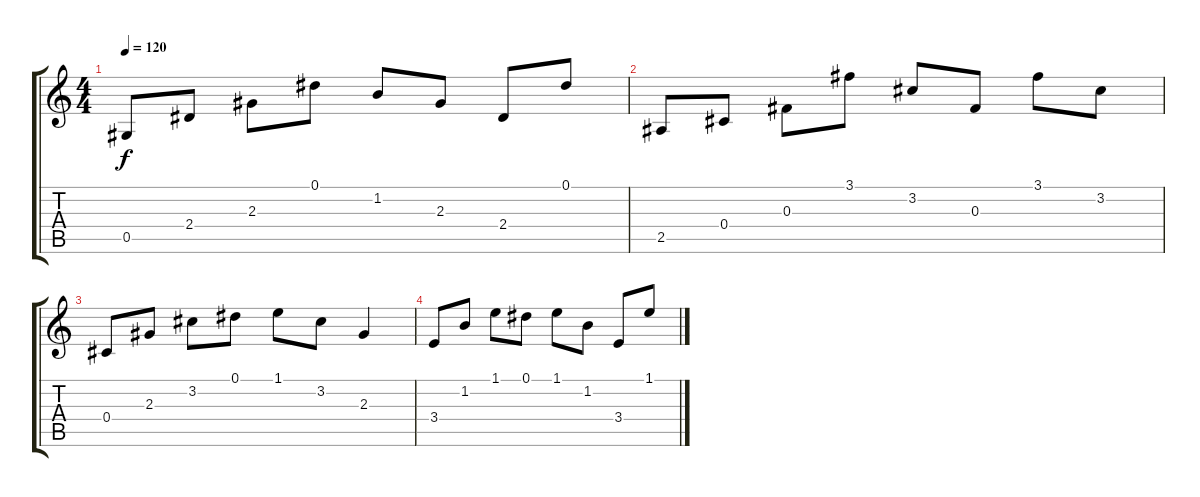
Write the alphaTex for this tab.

\track "" {instrument acousticguitarsteel}
\staff {score tabs}
\tuning (Eb4 Bb3 Gb3 Db3 Ab2 Eb2) {hide}
\ts (4 4)
\tempo 120
\clef g2
\ks c
0.5.8{dy f} 2.4.8 2.3.8 0.1.8 1.2.8 2.3.8 2.4.8 0.1.8 |
2.5.8 0.4.8 0.3.8 3.1.8 3.2.8 0.3.8 3.1.8 3.2.8 |
0.4.8 2.3.8 3.2.8 0.1.8 1.1.8 3.2.8 2.3.4 |
3.4.8 1.2.8 1.1.8 0.1.8 1.1.8 1.2.8 3.4.8 1.1.8
